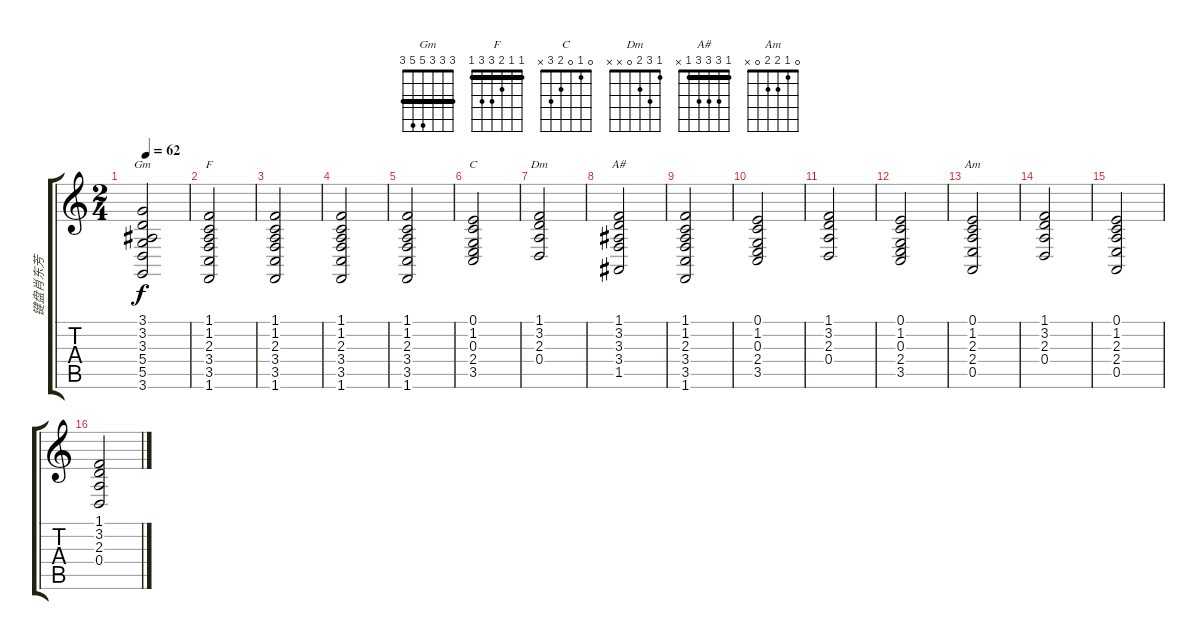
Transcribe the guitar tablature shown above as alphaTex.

\track ("键盘肖东芳" "键盘肖东芳") {instrument stringensemble2}
\staff {score tabs}
\tuning (E4 B3 G3 D3 A2 E2) {hide}
\chord ("Gm" 3 3 3 5 5 3) {barre 3}
\chord ("F" 1 1 2 3 3 1) {barre 1}
\chord ("C" 0 1 0 2 3 x)
\chord ("Dm" 1 3 2 0 x x)
\chord ("A#" 1 3 3 3 1 x) {barre 1}
\chord ("Am" 0 1 2 2 0 x)
\ts (2 4)
\tempo 62
\clef g2
\ks c
(3.1 3.2 3.3 5.4 5.5 3.6).2{ch "Gm" dy f} |
(1.1 1.2 2.3 3.4 3.5 1.6).2{ch "F"} |
(1.1 1.2 2.3 3.4 3.5 1.6).2 |
(1.1 1.2 2.3 3.4 3.5 1.6).2 |
(1.1 1.2 2.3 3.4 3.5 1.6).2 |
(0.1 1.2 0.3 2.4 3.5).2{ch "C"} |
(1.1 3.2 2.3 0.4).2{ch "Dm"} |
(1.1 3.2 3.3 3.4 1.5).2{ch "A#"} |
(1.1 1.2 2.3 3.4 3.5 1.6).2 |
(0.1 1.2 0.3 2.4 3.5).2 |
(1.1 3.2 2.3 0.4).2 |
(0.1 1.2 0.3 2.4 3.5).2 |
(0.1 1.2 2.3 2.4 0.5).2{ch "Am"} |
(1.1 3.2 2.3 0.4).2 |
(0.1 1.2 2.3 2.4 0.5).2 |
(1.1 3.2 2.3 0.4).2
